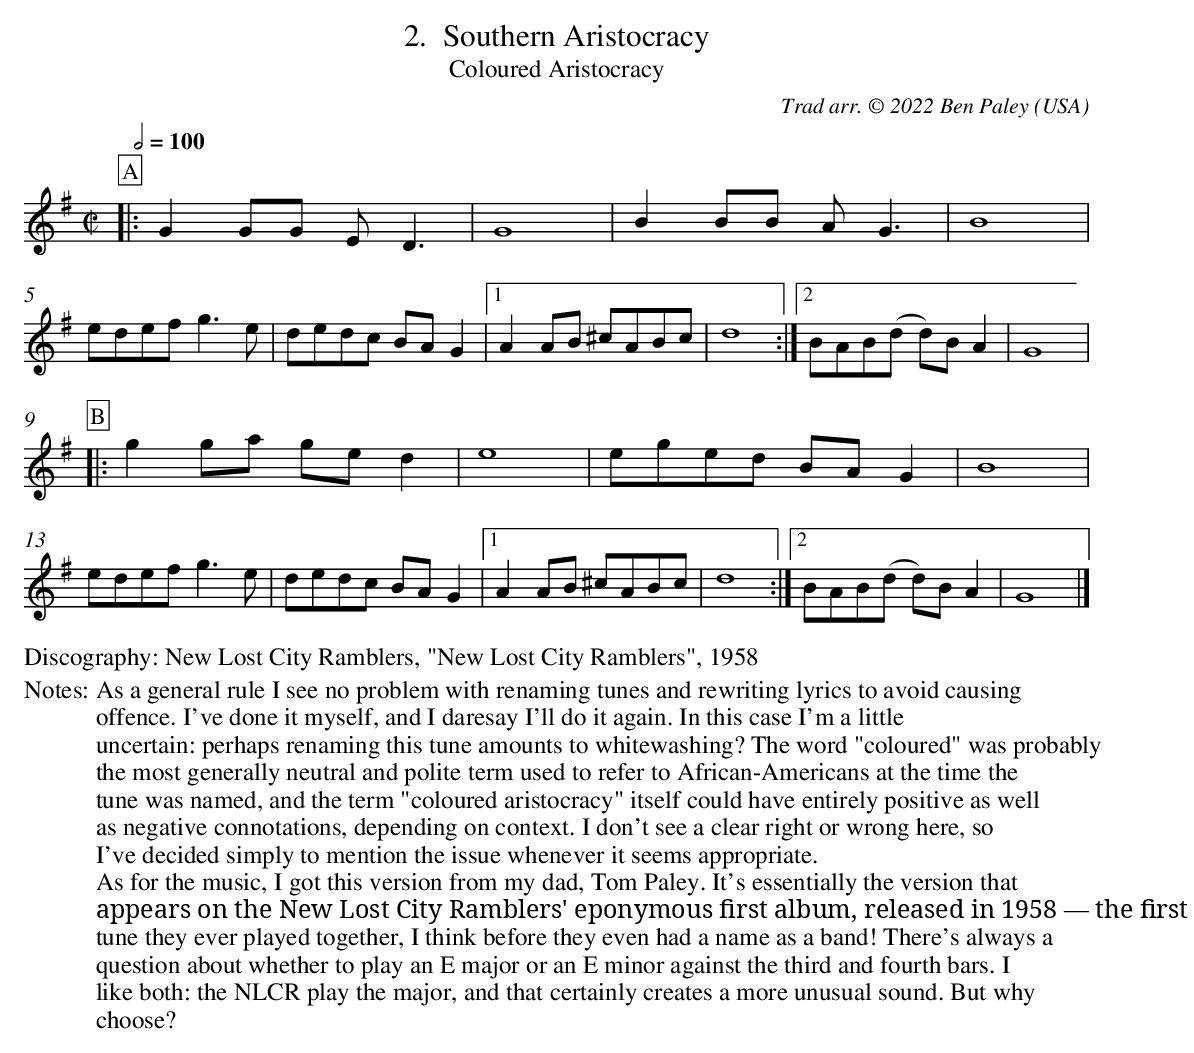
X:1
T:Southern Aristocracy
T:Coloured Aristocracy
L:1/8
M:C|
C:Trad arr. © 2022 Ben Paley
O:USA
Q:1/2=100
K:G
P:A
|: G2GG E D3 | G8 | B2BB A G3 | B8 |
edef g3e | dedc BAG2 |[1 A2AB ^cABc | d8 :|[2 BAB(d d)BA2 | G8 |
P:B
|: g2ga ged2 | e8 | eged BAG2 | B8 |
edef g3e | dedc BAG2 |[1 A2AB ^cABc | d8 :|[2 BAB(d d)BA2 | G8 |]
